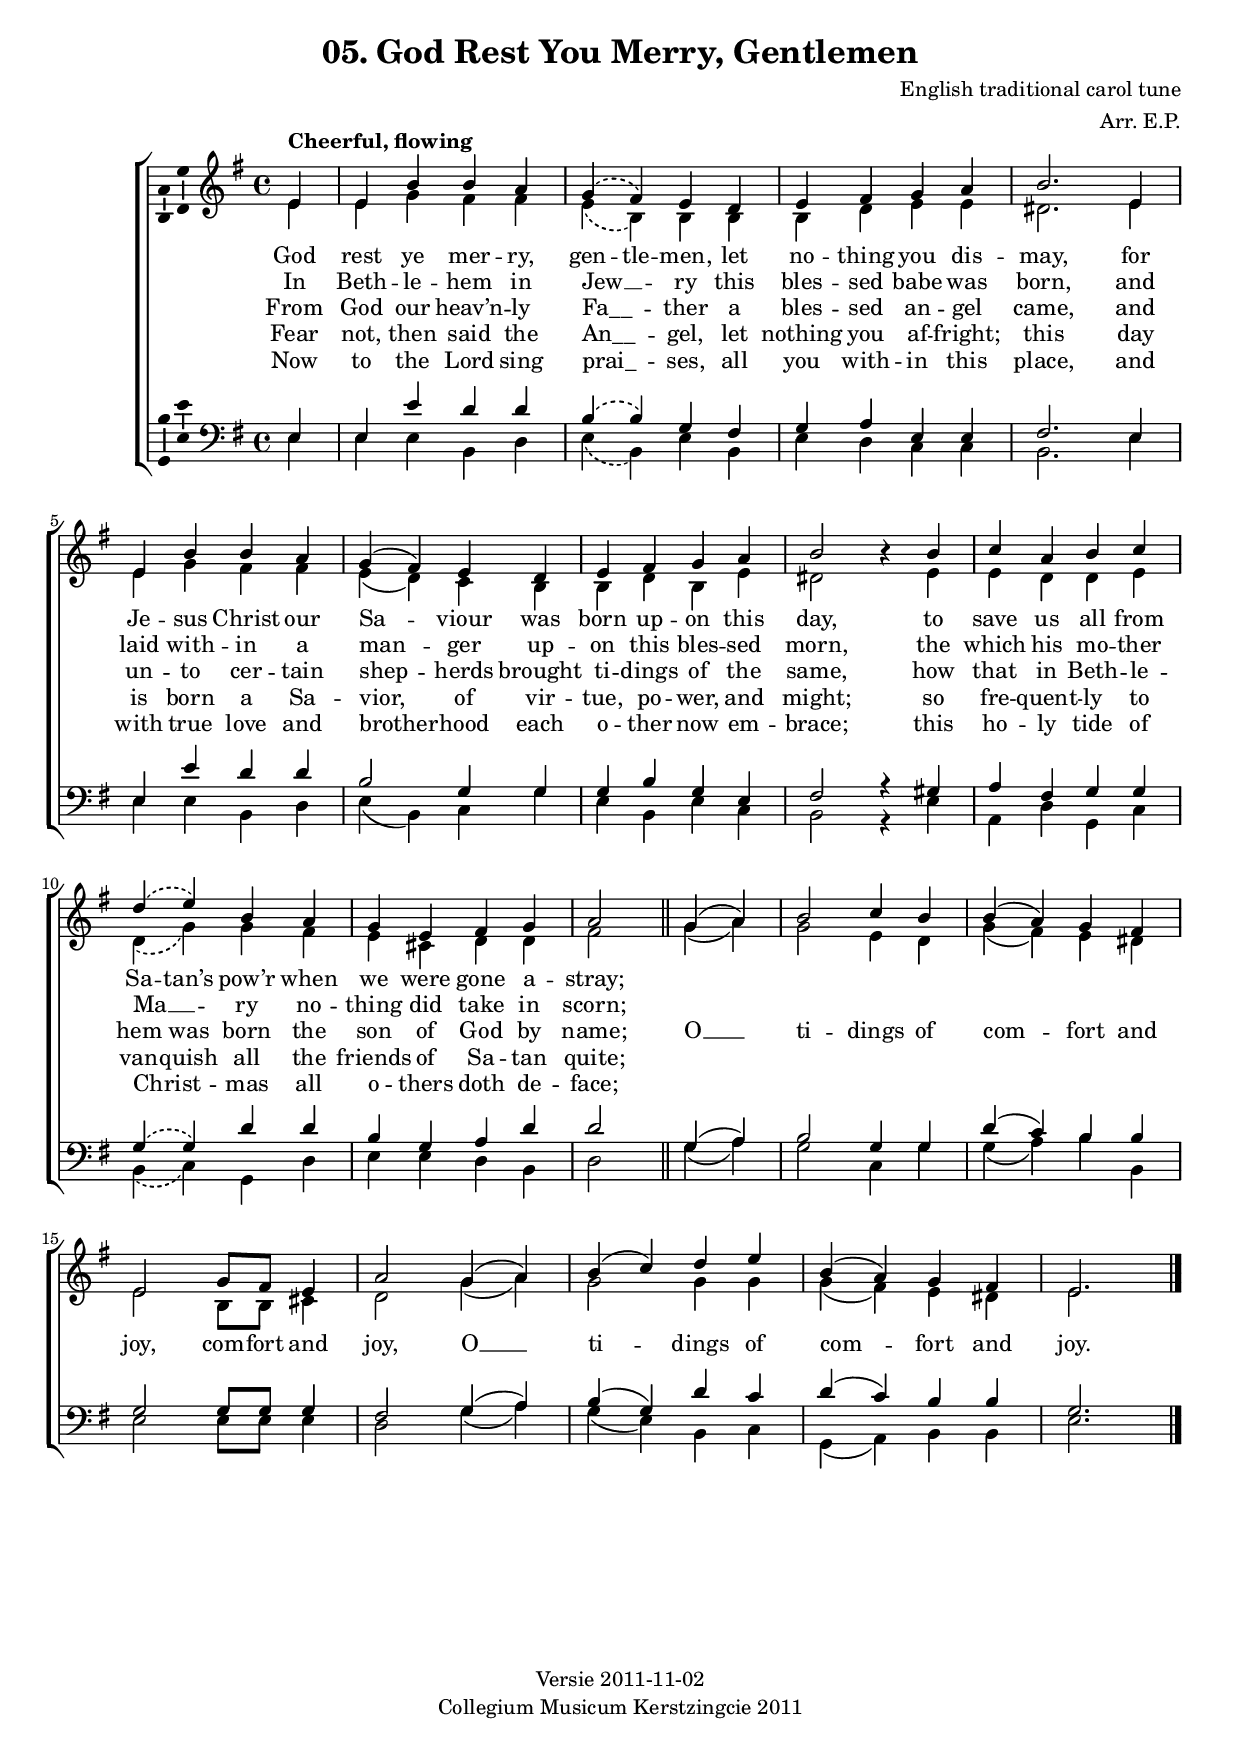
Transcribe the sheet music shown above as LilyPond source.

% vim: set fileformat=dos:
\version "2.12.3"

% vim: set fileformat=dos:
\version "2.12.3"

soprano = {
  \clef "treble" \key g \major \time 4/4 
  \phrasingSlurDashed

  \partial 4 e'4 ^\markup{ \bold {Cheerful, flowing} } | % 1
  e'4 b'4 b'4 a'4 | % 1
  g'4\( fis'4\) e'4 d'4 | % 2
  e'4 fis'4 g'4 a'4 | % 3
  b'2. e'4 | % 4

  e'4 b'4 b'4 a'4 | % 5
  g'4( fis'4) e'4 d'4 | % 6
  e'4 fis'4 g'4 a'4 | % 7
  b'2 \oneVoice r4 \voiceOne b'4 | % 8
  c''4 a'4 b'4 c''4 |
  d''4\( e''4\) b'4 a'4 | % 10
  g'4 e'4 fis'4 g'4 | % 11

  a'2 \bar "||" g'4( a'4) | % 13
  b'2 c''4 b'4 | % 14
  b'4( a'4) g'4 fis'4 | % 15
  e'2 g'8[ fis'8] e'4 | % 16
  a'2 g'4( a'4) | % 17
  b'4( c''4) d''4 e''4
  b'4( a'4) g'4 fis'4 |
  e'2. \bar "|."
}

alto = {
  \clef "treble" \key g \major \time 4/4 
  \partial 4 e'4
  \phrasingSlurDashed
  e'4 g'4 fis'4 fis'4 | % 1
  e'4\( b4\) b4 b4 | % 2
  b4 d'4 e'4 e'4 | % 3
  dis'2. e'4 | % 4

  e'4 g'4 fis'4 fis'4 | % 5
  e'4( d'4) c'4 b4 | % 6
  b4 d'4 b4 e'4 | % 7
  dis'2 s4 e'4 | % 8
  e'4 d'4 d'4 e'4 |
  d'4\( g'4\) g'4 fis'4 | % 10
  e'4 cis'4 d'4 d'4 | % 11

  fis'2 \bar "||" g'4( a'4) | % 12
  g'2 e'4 d'4 | % 13
  g'4( fis'4) e'4 dis'4 | % 14
  e'2 b8[ b8] cis'4 | % 15
  d'2 g'4( a'4) | % 16
  g'2 g'4 g'4 | % 17
  g'4( fis'4) e'4 dis'4 | % 18
  e'2. \bar "|."
}

tenor = {
    \clef "bass" 
    \key g \major 
    \time 4/4 
    \phrasingSlurDashed
    
    \partial 4 e4 |
    e4 e'4 d'4 d'4 | % 1
    b4\( b4\) g4 fis4 | % 2
    g4 a4 e4 e4 | % 3
    fis2. e4 | % 4

    e4 e'4 d'4 d'4 | % 5
    b2 g4 g4 | % 6
    g4 b4 g4 e4 | % 7
    fis2 r4 gis4 | % 8
    a4 fis4 g4 g4 | % 9
    g4\( g4\) d'4 d'4 | % 10
    b4 g4 a4 d'4 | % 11

    d'2 \bar "||" g4( a4) | % 12
    b2 g4 g4 | % 13
    d'4( c'4) b4 b4 | % 14
    g2 g8 [ g8 ] g4 | % 15
    fis2 g4( a4) | % 16
    b4( g4) d'4 c'4 | % 18
    d'4( c'4) b4 b4 | % 19
    g2. \bar "|."
}

bass = {
    \clef "bass" 
    \key g \major 
    \time 4/4 
    \phrasingSlurDashed
    
    \partial 4 e4 |
    e4 e4 b,4 d4 | % 1
    e4\( b,4\) e4 b,4 | % 2
    e4 d4 c4 c4 | % 3
    b,2. e4 | % 4

    e4 e4 b,4 d4 | % 5
    e4( b,4) c4 g4 | % 6
    e4 b,4 e4 c4 | % 7
    b,2 r4 e4 | % 8
    a,4 d4 g,4 c4 |
    b,4\( c4\) g,4 d4 | % 10
    e4 e4 d4 b,4 | % 11

    d2 \bar "||" g4( a4) | % 12
    g2 c4 g4 | % 13
    g4( a4) b4 b,4 | % 14
    e2 e8 [ e8 ] e4 | % 15
    d2 g4( a4) | % 16
    g4( e4) b,4 c4 | % 18
    g,4( a,4) b,4 b,4 | % 19
    e2.\bar "|."
}

verseOne = \lyricmode {
  God rest ye mer -- ry, gen -- tle -- men,
  let no -- thing you dis -- may,
  for Je -- sus Christ our Sa -- viour
  was born up -- on this day,
  to save us all from Sa -- "tan’s" "pow’r"
  when we were gone a -- stray; 
} 

verseTwo = \lyricmode {
  In Beth -- le -- hem in Jew __ -- _ ry 
  this bles -- sed babe was born, 
  and laid with -- in a man -- ger 
  up -- on this bles -- sed morn, 
  the which his mo -- ther Ma __ -- _ ry 
  no -- thing did take in scorn;
}

verseThree = \lyricmode {
  From God our heav’n -- ly "Fa__" -- _ ther 
  a bles -- sed an -- gel came, 
  and un -- to cer -- tain shep -- herds 
  brought ti -- dings of the same, 
  how that in Beth -- le -- hem was born
  the son of God by name;
  O __ ti -- dings of com -- fort and joy,
  com -- fort and joy,
  O __ ti -- dings of com -- fort and joy.
}

verseFour = \lyricmode {
  Fear not, then said the "An__"  -- _ gel,
  let nothing you af -- fright;
  this day is born a Sa -- vior,
  of vir -- tue, po -- wer, and might;
  so fre -- quent -- ly to van -- quish all
  the friends of Sa -- tan quite;
}

verseSeven = \lyricmode {
  Now to the Lord sing "prai_" -- _ ses, 
  all you with -- in this place, 
  and with true love and brother -- hood 
  each o -- ther now em -- brace; 
  this ho -- ly tide of Christ -- _ mas 
  all o -- thers doth de -- face;
}


nummer = "05."

\header {
  title = \markup {\nummer "God Rest You Merry, Gentlemen"}
  composer = "English traditional carol tune"
  arranger = "Arr. E.P."
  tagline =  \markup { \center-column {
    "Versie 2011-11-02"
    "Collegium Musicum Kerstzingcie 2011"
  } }
}

% Make everything a bit smaller. (Normal staff size is 20)
#(set-global-staff-size 18)

\score {
  \new ChoirStaff <<
    \new Staff = "upper" <<
      \clef "treble"
      \new Voice = "vSoprano" { 
        \override Ambitus #'X-offset = #2.0
        \voiceOne \soprano 
      }
      \new Voice = "vAlto" { \voiceTwo \alto }
    >>

    \new Lyrics \lyricsto "vSoprano" \verseOne
    \new Lyrics \lyricsto "vSoprano" \verseTwo
    \new Lyrics \lyricsto "vSoprano" \verseThree
    \new Lyrics \lyricsto "vSoprano" \verseFour
    \new Lyrics \lyricsto "vSoprano" \verseSeven

    \new Staff = "lower" <<
      \clef "bass"
      \new Voice = "vTenor" { 
        \override Ambitus #'X-offset = #2.0
        \voiceOne \tenor 
      }
      \new Voice = "vBass" { \voiceTwo \bass }
    >>
  >>
  \layout { 
    % We can haz ambitus to display pitch range?
    \context { \Voice 
      \consists "Ambitus_engraver"
    }
    \context { \Lyrics
      \override VerticalAxisGroup #'Y-extent = #'(-1.0 . 1.0)
    }
    \context { \Lyrics
      \override VerticalAxisGroup #'minimum-Y-extent = #'(1.0 . 1.0)
    }
  }
}
